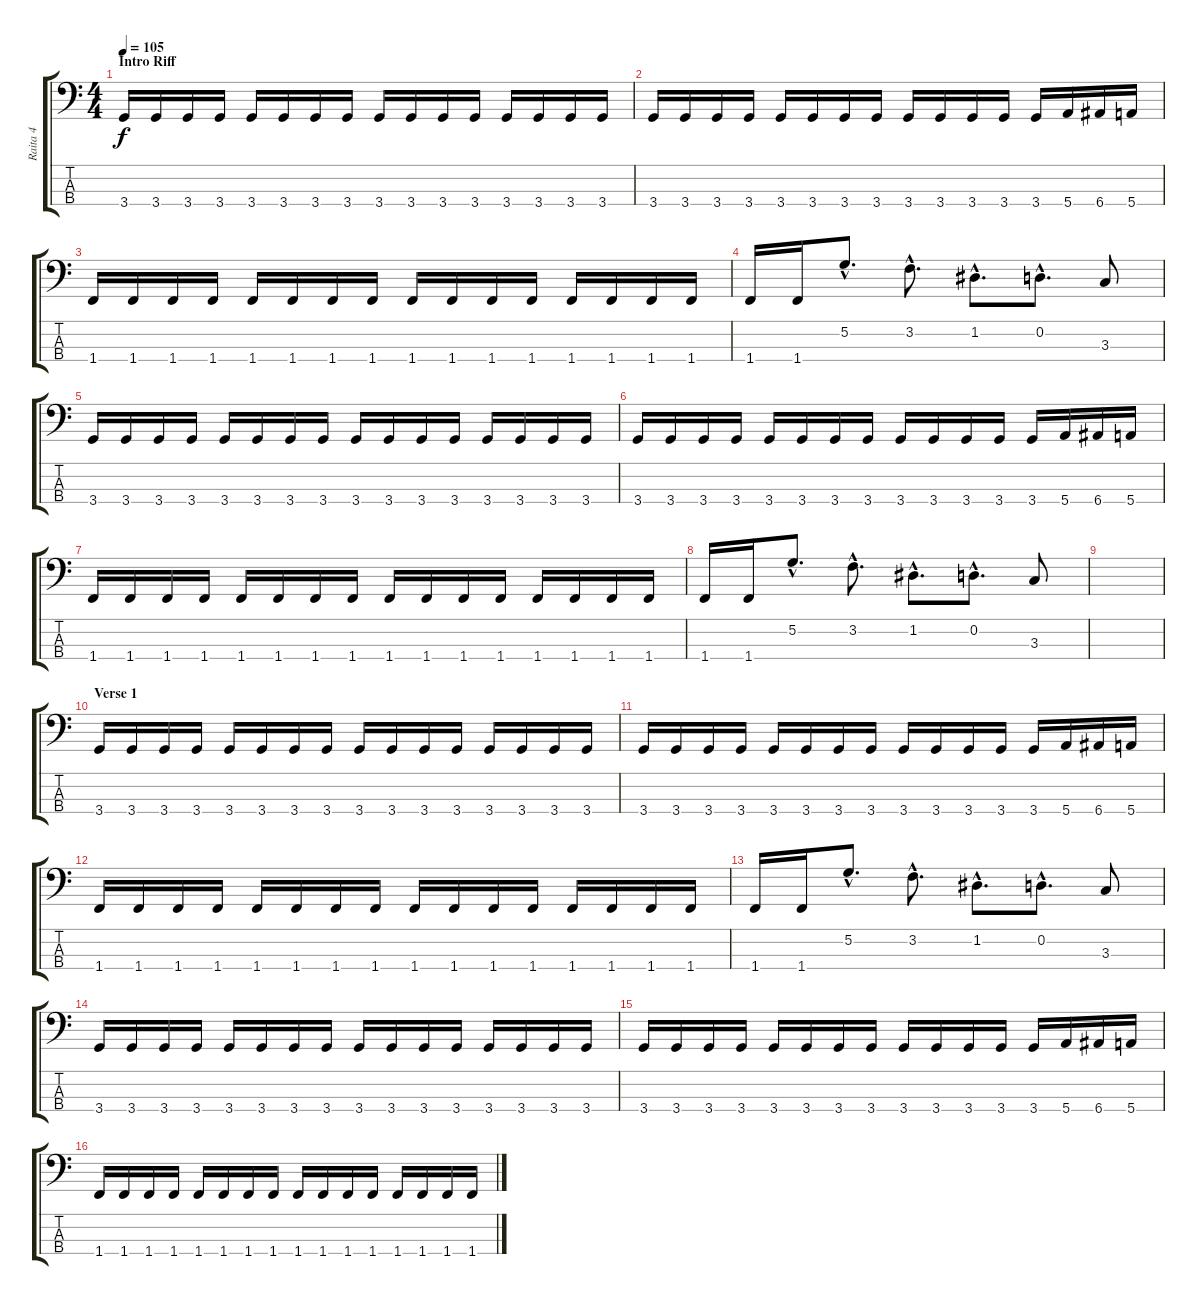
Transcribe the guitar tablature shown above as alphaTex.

\track ("Raita 4" "Raita 4") {instrument electricbassfinger}
\staff {score tabs}
\tuning (G2 D2 A1 E1) {hide}
\ts (4 4)
\section ("" "Intro Riff")
\tempo 105
\clef f4
\ks c
3.4.16{dy f} 3.4.16 3.4.16 3.4.16 3.4.16 3.4.16 3.4.16 3.4.16 3.4.16 3.4.16 3.4.16 3.4.16 3.4.16 3.4.16 3.4.16 3.4.16 |
3.4.16 3.4.16 3.4.16 3.4.16 3.4.16 3.4.16 3.4.16 3.4.16 3.4.16 3.4.16 3.4.16 3.4.16 3.4.16 5.4.16 6.4.16 5.4.16 |
1.4.16 1.4.16 1.4.16 1.4.16 1.4.16 1.4.16 1.4.16 1.4.16 1.4.16 1.4.16 1.4.16 1.4.16 1.4.16 1.4.16 1.4.16 1.4.16 |
1.4.16 1.4.16 5.2{hac}.8{d} 3.2{hac}.8{d} 1.2{hac}.8{d} 0.2{hac}.8{d} 3.3.8 |
3.4.16 3.4.16 3.4.16 3.4.16 3.4.16 3.4.16 3.4.16 3.4.16 3.4.16 3.4.16 3.4.16 3.4.16 3.4.16 3.4.16 3.4.16 3.4.16 |
3.4.16 3.4.16 3.4.16 3.4.16 3.4.16 3.4.16 3.4.16 3.4.16 3.4.16 3.4.16 3.4.16 3.4.16 3.4.16 5.4.16 6.4.16 5.4.16 |
1.4.16 1.4.16 1.4.16 1.4.16 1.4.16 1.4.16 1.4.16 1.4.16 1.4.16 1.4.16 1.4.16 1.4.16 1.4.16 1.4.16 1.4.16 1.4.16 |
1.4.16 1.4.16 5.2{hac}.8{d} 3.2{hac}.8{d} 1.2{hac}.8{d} 0.2{hac}.8{d} 3.3.8 |
|
\section ("" "Verse 1")
3.4.16 3.4.16 3.4.16 3.4.16 3.4.16 3.4.16 3.4.16 3.4.16 3.4.16 3.4.16 3.4.16 3.4.16 3.4.16 3.4.16 3.4.16 3.4.16 |
3.4.16 3.4.16 3.4.16 3.4.16 3.4.16 3.4.16 3.4.16 3.4.16 3.4.16 3.4.16 3.4.16 3.4.16 3.4.16 5.4.16 6.4.16 5.4.16 |
1.4.16 1.4.16 1.4.16 1.4.16 1.4.16 1.4.16 1.4.16 1.4.16 1.4.16 1.4.16 1.4.16 1.4.16 1.4.16 1.4.16 1.4.16 1.4.16 |
1.4.16 1.4.16 5.2{hac}.8{d} 3.2{hac}.8{d} 1.2{hac}.8{d} 0.2{hac}.8{d} 3.3.8 |
3.4.16 3.4.16 3.4.16 3.4.16 3.4.16 3.4.16 3.4.16 3.4.16 3.4.16 3.4.16 3.4.16 3.4.16 3.4.16 3.4.16 3.4.16 3.4.16 |
3.4.16 3.4.16 3.4.16 3.4.16 3.4.16 3.4.16 3.4.16 3.4.16 3.4.16 3.4.16 3.4.16 3.4.16 3.4.16 5.4.16 6.4.16 5.4.16 |
1.4.16 1.4.16 1.4.16 1.4.16 1.4.16 1.4.16 1.4.16 1.4.16 1.4.16 1.4.16 1.4.16 1.4.16 1.4.16 1.4.16 1.4.16 1.4.16
